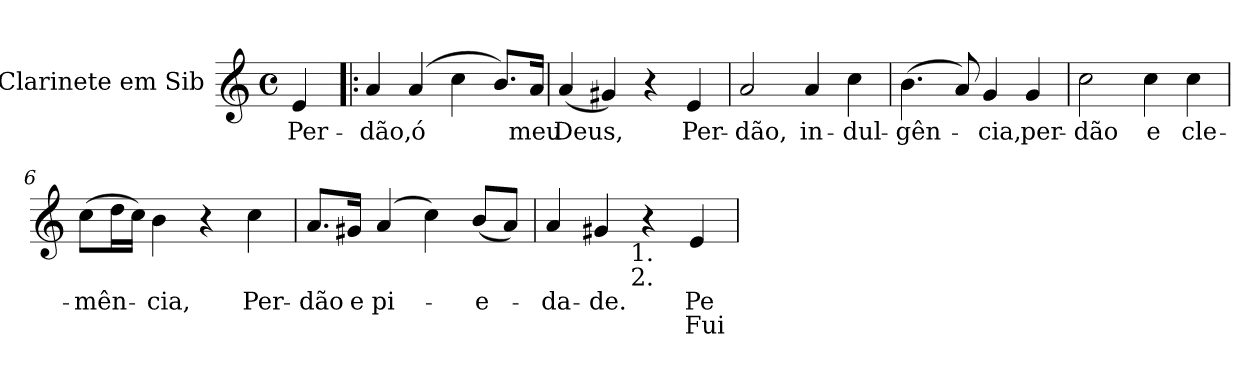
**kern	**text	**text
*part1	*part1	*part1
*staff1	*staff1	*staff1
*I"Clarinete em Sib	*	*
*I'Cl.	*	*
!!LO:PB:g=z
*clefG2	*	*
*ITrd1c2	*	*
*k[b-e-]	*	*
*g:	*	*
*M4/4	*	*
*met(c)	*	*
*MM68	*	*
=	=	=
!	!LO:LY:b:color=#000000	!
4di/	Per-	.
=1!|:	=1!|:	=1!|:
!	!LO:LY:b:color=#000000	!
4gi/	-dão,	.
!	!LO:LY:b:color=#000000	!
(4gi/	ó	.
4b-i\	.	.
8.ai/L)	.	.
!	!LO:LY:b:color=#000000	!
16gi/Jk	meu	.
=2	=2	=2
!	!LO:LY:b:color=#000000	!
(4gi/	Deus,	.
4f#Xi/)	.	.
4r	.	.
!	!LO:LY:b:color=#000000	!
4di/	Per-	.
=3	=3	=3
!	!LO:LY:b:color=#000000	!
2gi/	-dão,	.
!	!LO:LY:b:color=#000000	!
4gi/	in-	.
!	!LO:LY:b:color=#000000	!
4b-i\	-dul-	.
=4	=4	=4
!	!LO:LY:b:color=#000000	!
(4.ai\	-gên-	.
8gi/)	.	.
!	!LO:LY:b:color=#000000	!
4fi/	-cia,	.
!	!LO:LY:b:color=#000000	!
4fi/	per-	.
=5	=5	=5
!	!LO:LY:b:color=#000000	!
2b-i\	-dão	.
!	!LO:LY:b:color=#000000	!
4b-i\	e	.
!	!LO:LY:b:color=#000000	!
4b-i\	cle-	.
!!LO:LB:g=z
=6	=6	=6
!	!LO:LY:b:color=#000000	!
(8b-i\L	-mên-	.
16cci\L	.	.
16b-i\JJ)	.	.
!	!LO:LY:b:color=#000000	!
4ai\	-cia,	.
4r	.	.
!	!LO:LY:b:color=#000000	!
4b-i\	Per-	.
=7	=7	=7
!	!LO:LY:b:color=#000000	!
8.gi/L	-dão	.
!	!LO:LY:b:color=#000000	!
16f#Xi/Jk	e	.
!	!LO:LY:b:color=#000000	!
(4gi/	pi-	.
4b-i\)	.	.
!	!LO:LY:b:color=#000000	!
(8ai/L	-e-	.
8gi/J)	.	.
=8	=8	=8
!	!LO:LY:b:color=#000000	!
4gi/	-da-	.
!	!LO:LY:b:color=#000000	!
4f#Xi/	-de.	.
!LO:TX:b:cj:t=1.	!	!
!LO:TX:b:cj:t=2.	!	!
4r	.	.
!	!LO:LY:b:color=#000000	!LO:LY:b:color=#000000
4di/	Pe-	Fui
=	=	=
*-	*-	*-
